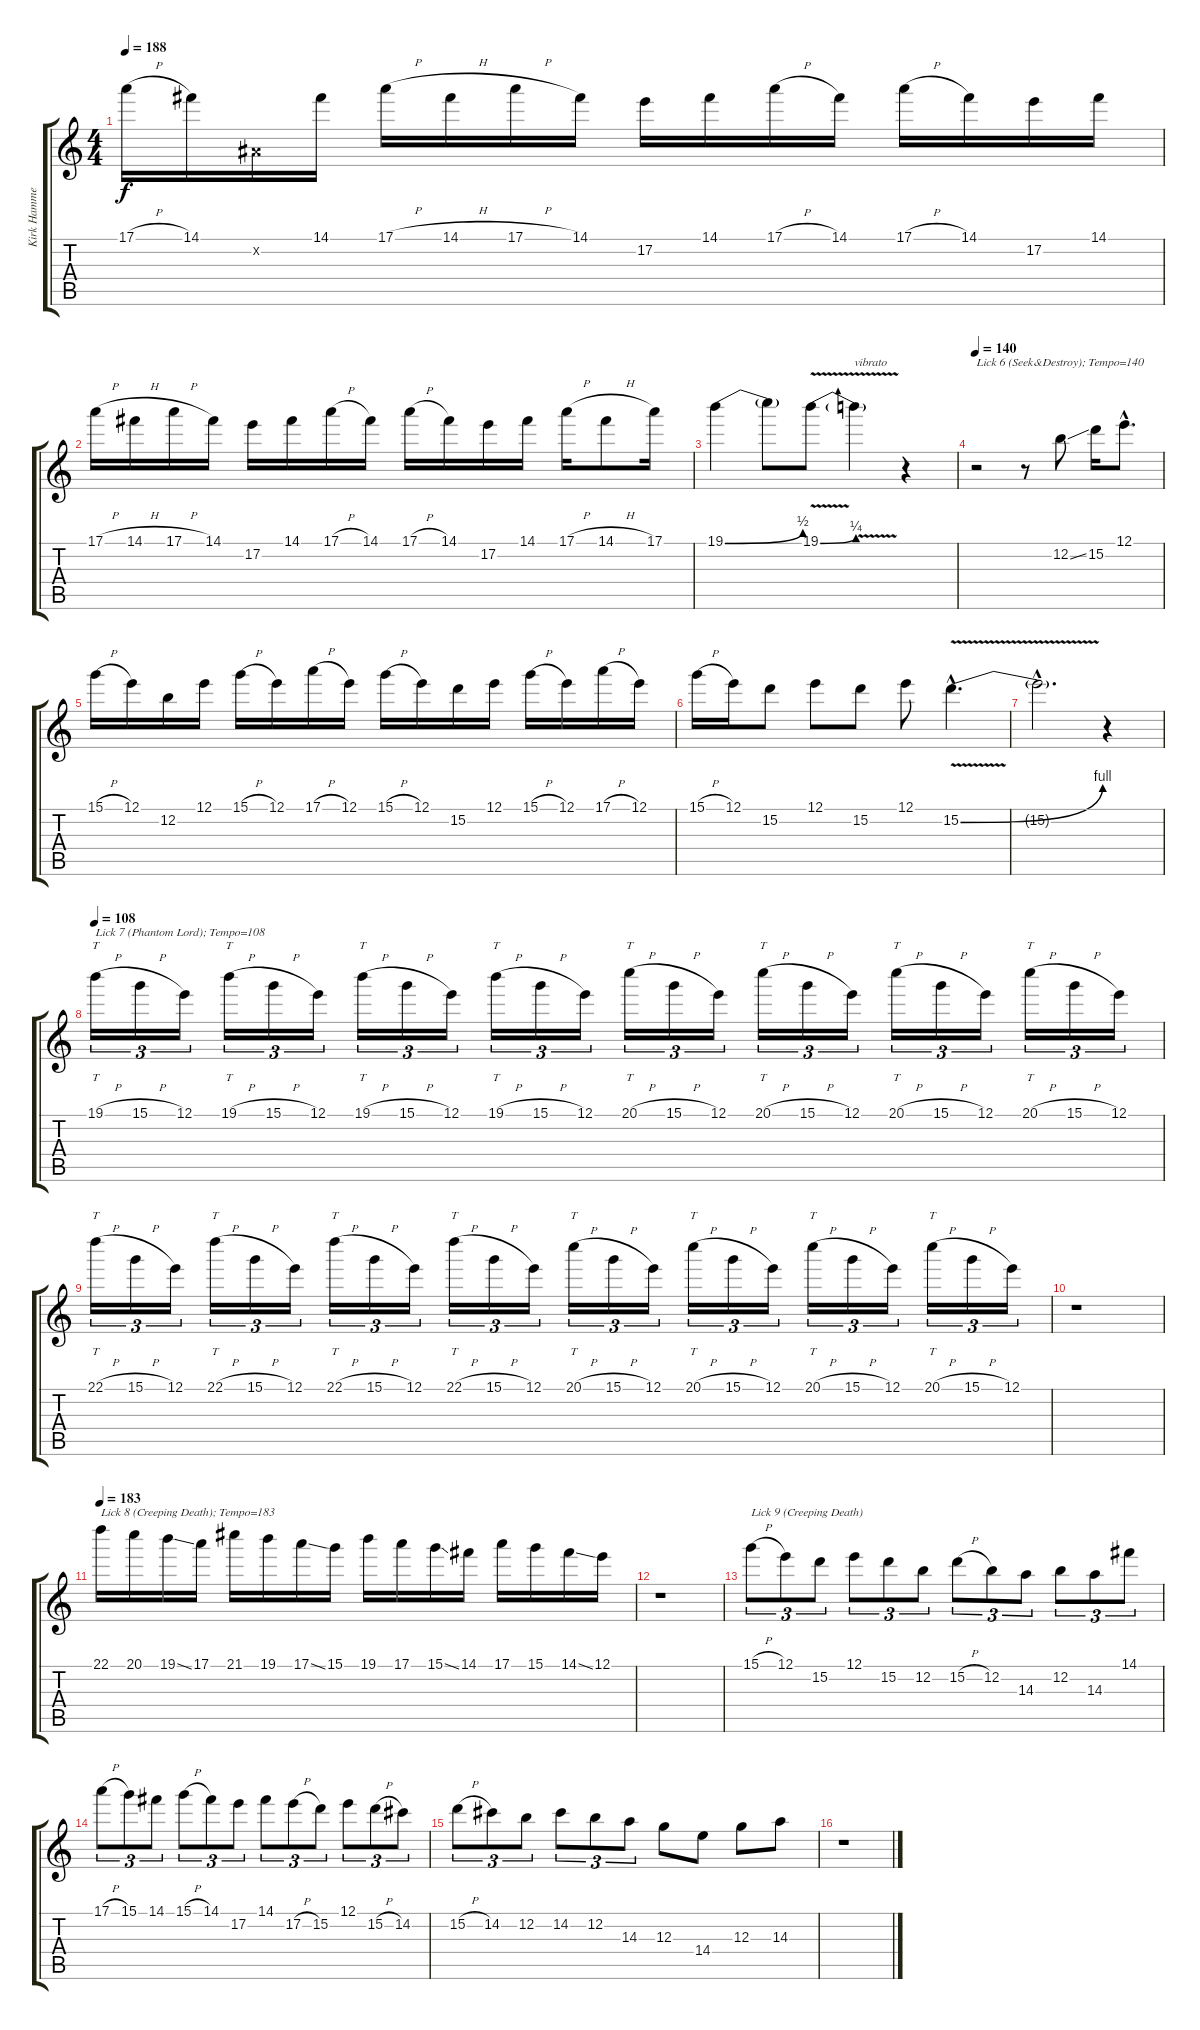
\track ("Kirk Hammett" "Kirk Hamme") {instrument distortionguitar}
\staff {score tabs}
\tuning (E4 B3 G3 D3 A2 E2) {hide}
\ts (4 4)
\tempo 188
\clef g2
\ks c
17.1{h}.16{dy f} 14.1.16 -1.2{x}.16 14.1.16 17.1{h}.16 14.1{h}.16 17.1{h}.16 14.1.16 17.2.16 14.1.16 17.1{h}.16 14.1.16 17.1{h}.16 14.1.16 17.2.16 14.1.16 |
17.1{h}.16 14.1{h}.16 17.1{h}.16 14.1.16 17.2.16 14.1.16 17.1{h}.16 14.1.16 17.1{h}.16 14.1.16 17.2.16 14.1.16 17.1{h}.16 14.1{h}.8 17.1.16 |
19.1{be (bend 0 0 60 2)}.4 19.1{t}.8 19.1{be (bend 0 0 60 1) v}.8 19.1{v t}.4{txt "vibrato"} r.4 |
\tempo 140
r.2{txt "Lick 6 (Seek&Destroy); Tempo=140"} r.8 12.2{ss}.8 15.2.16 12.1{hac}.8{d} |
15.1{h}.16 12.1.16 12.2.16 12.1.16 15.1{h}.16 12.1.16 17.1{h}.16 12.1.16 15.1{h}.16 12.1.16 15.2.16 12.1.16 15.1{h}.16 12.1.16 17.1{h}.16 12.1.16 |
15.1{h}.16 12.1.16 15.2.8 12.1.8 15.2.8 12.1.8 15.2{be (bend 0 0 60 4) v hac}.4{d} |
15.2{hac t}.2{d} r.4 |
\tempo 108
19.1{h}.16{tt tu (3 2) txt "Lick 7 (Phantom Lord); Tempo=108"} 15.1{h}.16{tu (3 2)} 12.1.16{tu (3 2)} 19.1{h}.16{tt tu (3 2)} 15.1{h}.16{tu (3 2)} 12.1.16{tu (3 2)} 19.1{h}.16{tt tu (3 2)} 15.1{h}.16{tu (3 2)} 12.1.16{tu (3 2)} 19.1{h}.16{tt tu (3 2)} 15.1{h}.16{tu (3 2)} 12.1.16{tu (3 2)} 20.1{h}.16{tt tu (3 2)} 15.1{h}.16{tu (3 2)} 12.1.16{tu (3 2)} 20.1{h}.16{tt tu (3 2)} 15.1{h}.16{tu (3 2)} 12.1.16{tu (3 2)} 20.1{h}.16{tt tu (3 2)} 15.1{h}.16{tu (3 2)} 12.1.16{tu (3 2)} 20.1{h}.16{tt tu (3 2)} 15.1{h}.16{tu (3 2)} 12.1.16{tu (3 2)} |
22.1{h}.16{tt tu (3 2)} 15.1{h}.16{tu (3 2)} 12.1.16{tu (3 2)} 22.1{h}.16{tt tu (3 2)} 15.1{h}.16{tu (3 2)} 12.1.16{tu (3 2)} 22.1{h}.16{tt tu (3 2)} 15.1{h}.16{tu (3 2)} 12.1.16{tu (3 2)} 22.1{h}.16{tt tu (3 2)} 15.1{h}.16{tu (3 2)} 12.1.16{tu (3 2)} 20.1{h}.16{tt tu (3 2)} 15.1{h}.16{tu (3 2)} 12.1.16{tu (3 2)} 20.1{h}.16{tt tu (3 2)} 15.1{h}.16{tu (3 2)} 12.1.16{tu (3 2)} 20.1{h}.16{tt tu (3 2)} 15.1{h}.16{tu (3 2)} 12.1.16{tu (3 2)} 20.1{h}.16{tt tu (3 2)} 15.1{h}.16{tu (3 2)} 12.1.16{tu (3 2)} |
r.1 |
\tempo 183
22.1.16{txt "Lick 8 (Creeping Death); Tempo=183"} 20.1.16 19.1{ss}.16 17.1.16 21.1.16 19.1.16 17.1{ss}.16 15.1.16 19.1.16 17.1.16 15.1{ss}.16 14.1.16 17.1.16 15.1.16 14.1{ss}.16 12.1.16 |
r.1 |
15.1{h}.8{tu (3 2) txt "Lick 9 (Creeping Death)"} 12.1.8{tu (3 2)} 15.2.8{tu (3 2)} 12.1.8{tu (3 2)} 15.2.8{tu (3 2)} 12.2.8{tu (3 2)} 15.2{h}.8{tu (3 2)} 12.2.8{tu (3 2)} 14.3.8{tu (3 2)} 12.2.8{tu (3 2)} 14.3.8{tu (3 2)} 14.1.8{tu (3 2)} |
17.1{h}.8{tu (3 2)} 15.1.8{tu (3 2)} 14.1.8{tu (3 2)} 15.1{h}.8{tu (3 2)} 14.1.8{tu (3 2)} 17.2.8{tu (3 2)} 14.1.8{tu (3 2)} 17.2{h}.8{tu (3 2)} 15.2.8{tu (3 2)} 12.1.8{tu (3 2)} 15.2{h}.8{tu (3 2)} 14.2.8{tu (3 2)} |
15.2{h}.8{tu (3 2)} 14.2.8{tu (3 2)} 12.2.8{tu (3 2)} 14.2.8{tu (3 2)} 12.2.8{tu (3 2)} 14.3.8{tu (3 2)} 12.3.8 14.4.8 12.3.8 14.3.8 |
r.1
